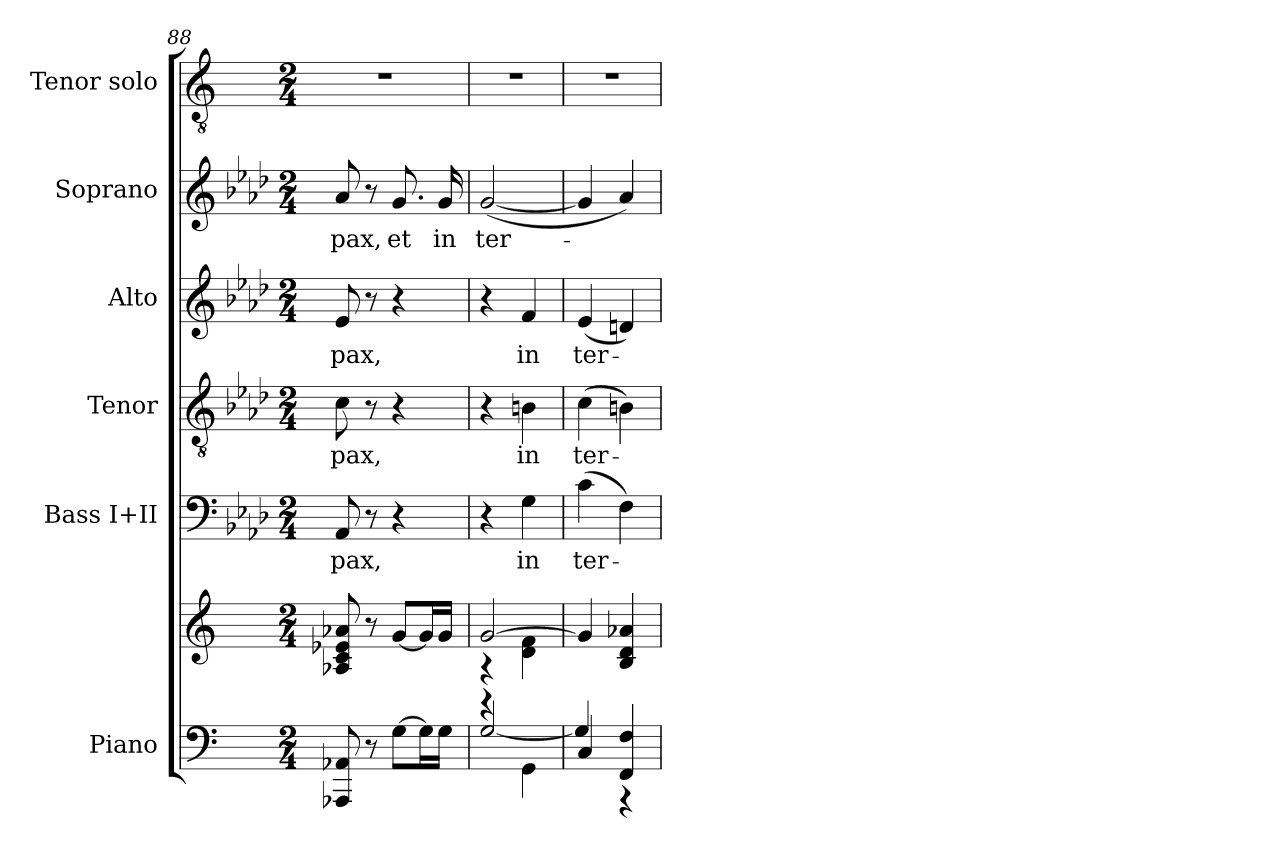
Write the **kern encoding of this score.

**kern	**kern	**kern	**text	**kern	**text	**kern	**text	**kern	**text	**kern
*part6	*part6	*part5	*part5	*part4	*part4	*part3	*part3	*part2	*part2	*part1
*staff7	*staff6	*staff5	*staff5	*staff4	*staff4	*staff3	*staff3	*staff2	*staff2	*staff1
*I"Piano	*	*I"Bass I+II	*	*I"Tenor	*	*I"Alto	*	*I"Soprano	*	*I"Tenor solo
*I'Pno.	*	*I'B.I+II	*	*I'T.	*	*I'A.	*	*I'S.	*	*I'T.s
*clefF4	*clefG2	*clefF4	*	*clefGv2	*	*clefG2	*	*clefG2	*	*clefGv2
*k[]	*k[]	*k[b-e-a-d-]	*	*k[b-e-a-d-]	*	*k[b-e-a-d-]	*	*k[b-e-a-d-]	*	*k[]
*M2/4	*M2/4	*M2/4	*	*M2/4	*	*M2/4	*	*M2/4	*	*M2/4
=88	=88	=88	=88	=88	=88	=88	=88	=88	=88	=88
8AAA-X/ 8AA-X/	8A-X/ 8c/ 8e-X/ 8a-X/	8AA-/	pax,	8c\	pax,	8e-/	pax,	8a-/	pax,	2r
8r	8r	8r	.	8r	.	8r	.	8r	.	.
[8G\L	[8g/L	4r	.	4r	.	4r	.	8.g/	et	.
16G\L]	16g/L]	.	.	.	.	.	.	.	.	.
16G\JJ	16g/JJ	.	.	.	.	.	.	16g/	in	.
=89	=89	=89	=89	=89	=89	=89	=89	=89	=89	=89
*^	*^	*	*	*	*	*	*	*	*	*
4r	[2G/	[2g/	4r	4r	.	4r	.	4r	.	([2g/	ter-	2r
4GG\	.	.	4d\ 4f\	4G\	in	4Bn\	in	4f/	in	.	.	.
*	*	*v	*v	*	*	*	*	*	*	*	*	*
=90	=90	=90	=90	=90	=90	=90	=90	=90	=90	=90	=90
4C/	4G/]	4g/]	(4c\	ter-	(4c\	ter-	(4e-/	ter-	4g/]	.	2r
4FF/ 4F/	4r	4B/ 4d/ 4a-X/	4F\)	.	4Bn\)	.	4dn/)	.	4a-/)	.	.
*v	*v	*	*	*	*	*	*	*	*	*	*
=	=	=	=	=	=	=	=	=	=	=
*-	*-	*-	*-	*-	*-	*-	*-	*-	*-	*-
